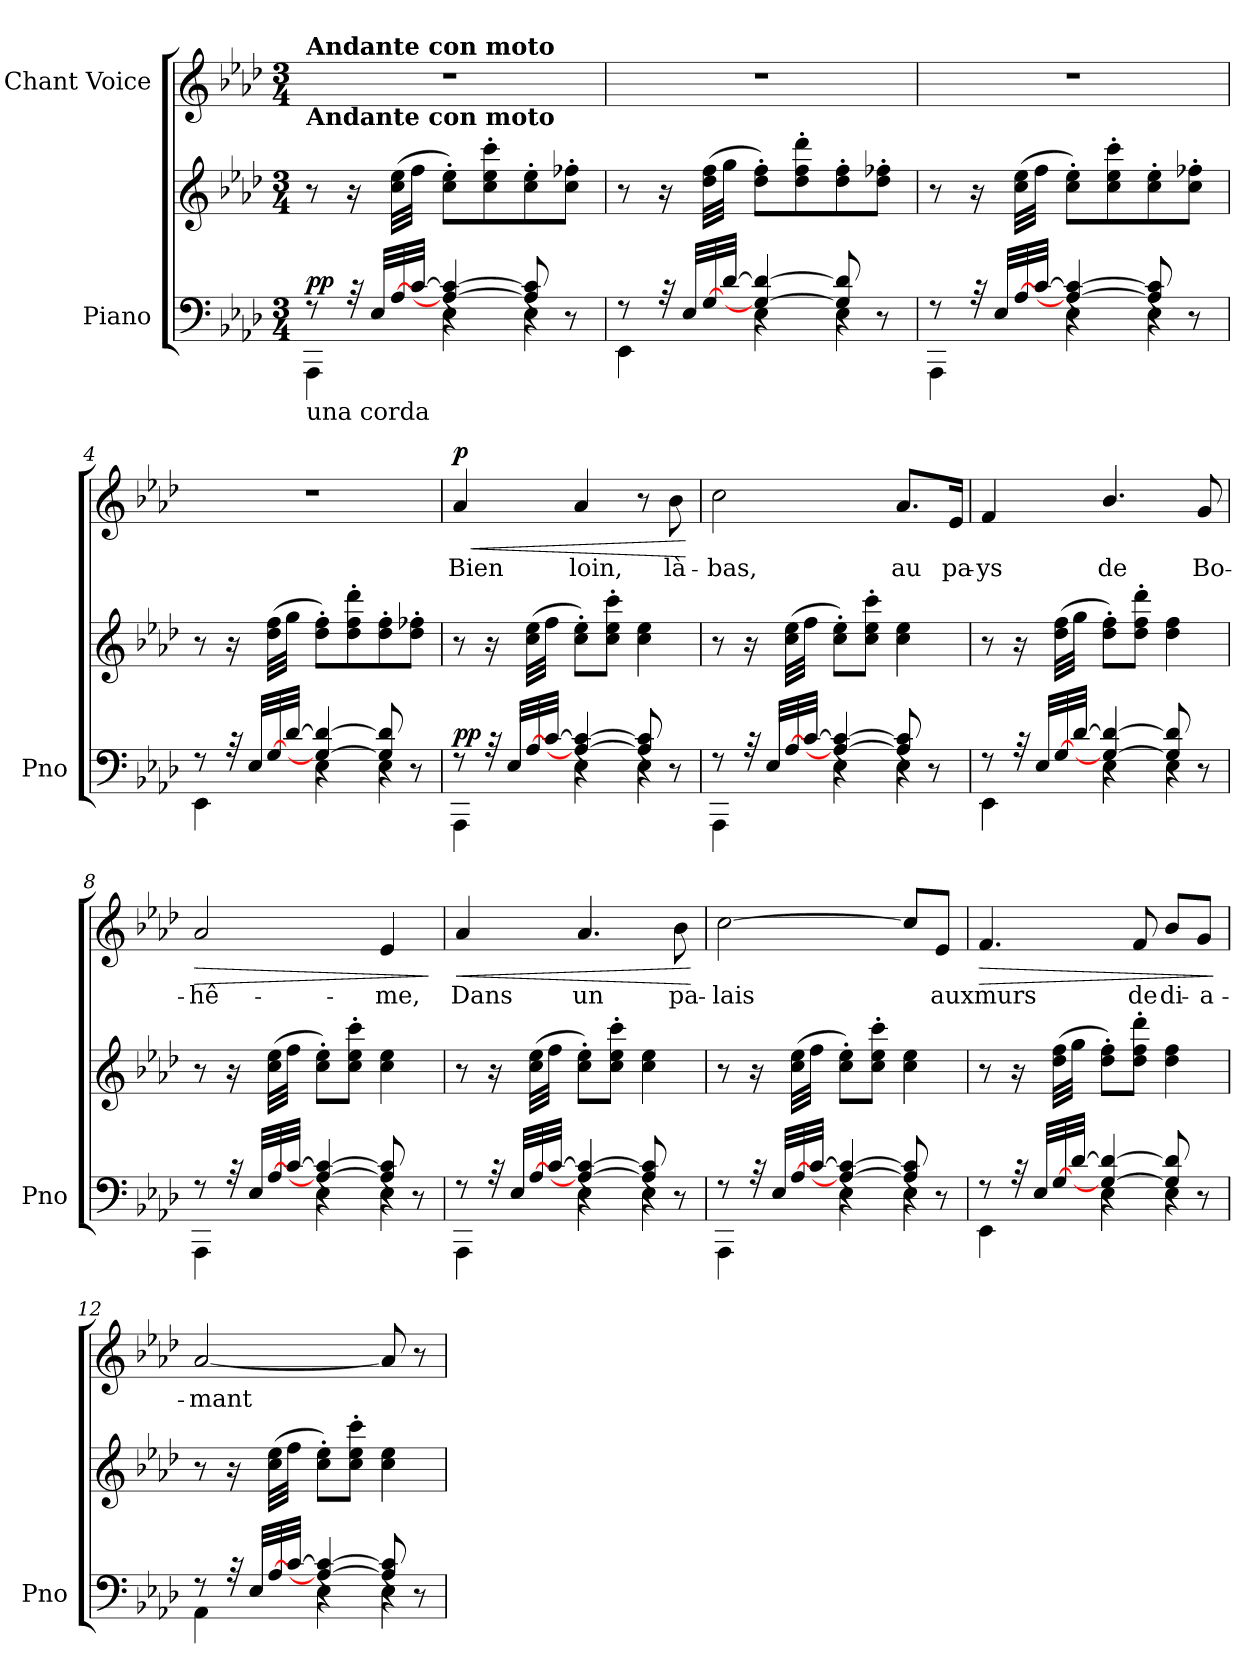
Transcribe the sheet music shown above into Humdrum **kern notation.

**kern	**kern	**dynam	**kern	**text	**dynam
*part2	*part2	*part2	*part1	*part1	*part1
*staff3	*staff2	*staff2/3	*staff1	*staff1	*staff1
*I"Piano	*	*	*I"Chant Voice	*	*
*I'Pno	*	*	*	*	*
*clefF4	*clefG2	*	*clefG2	*	*
*k[b-e-a-d-]	*k[b-e-a-d-]	*	*k[b-e-a-d-]	*	*
*M3/4	*M3/4	*	*M3/4	*	*
*MM69	*MM69	*	*MM69	*	*
=1	=1	=1	=1	=1	=1
*^	*	*	*	*	*
*	*^	*	*	*	*	*
!	!	!	!	!	!LO:TX:a:B:t=Andante con moto	!	!
!	!	!	!	!	!LO:TX:b:B:t=Andante con moto	!	!
!LO:TX:b:t=una corda	!	!	!	!	!	!	!
!	!	!	!	!LO:DY:a=2	!	!	!
8r	4AAA-\	4ryy	8r	pp	2.r	.	.
32r	.	.	16r	.	.	.	.
32E-/LLL	.	.	.	.	.	.	.
[<32A-/	.	.	(32cc\ 32ee-\LLL	.	.	.	.
[32c/JJJ	.	.	32ff\JJJ	.	.	.	.
4A-/_ 4c/_	4E-\	4r	8cc\' 8ee-\'L)	.	.	.	.
.	.	.	8cc\' 8ee-\' 8ccc\'	.	.	.	.
8A-/] 8c/]	4E-\	4r	8cc\' 8ee-\'	.	.	.	.
8r	.	.	8cc\' 8ff-X\'J	.	.	.	.
=2	=2	=2	=2	=2	=2	=2	=2
8r	4EE-\	4ryy	8r	.	2.r	.	.
32r	.	.	16r	.	.	.	.
32E-/LLL	.	.	.	.	.	.	.
[<32G/	.	.	(32dd-\ 32ff\LLL	.	.	.	.
[32d-/JJJ	.	.	32gg\JJJ	.	.	.	.
4G/_ 4d-/_	4E-\	4r	8dd-\' 8ff\'L)	.	.	.	.
.	.	.	8dd-\' 8ff\' 8ddd-\'	.	.	.	.
8G/] 8d-/]	4E-\	4r	8dd-\' 8ff\'	.	.	.	.
8r	.	.	8dd-\' 8ff-X\'J	.	.	.	.
=3	=3	=3	=3	=3	=3	=3	=3
8r	4AAA-\	4ryy	8r	.	2.r	.	.
32r	.	.	16r	.	.	.	.
32E-/LLL	.	.	.	.	.	.	.
[<32A-/	.	.	(32cc\ 32ee-\LLL	.	.	.	.
[32c/JJJ	.	.	32ff\JJJ	.	.	.	.
4A-/_ 4c/_	4E-\	4r	8cc\' 8ee-\'L)	.	.	.	.
.	.	.	8cc\' 8ee-\' 8ccc\'	.	.	.	.
8A-/] 8c/]	4E-\	4r	8cc\' 8ee-\'	.	.	.	.
8r	.	.	8cc\' 8ff-X\'J	.	.	.	.
=4	=4	=4	=4	=4	=4	=4	=4
8r	4EE-\	4ryy	8r	.	2.r	.	.
32r	.	.	16r	.	.	.	.
32E-/LLL	.	.	.	.	.	.	.
[<32G/	.	.	(32dd-\ 32ff\LLL	.	.	.	.
[32d-/JJJ	.	.	32gg\JJJ	.	.	.	.
4G/_ 4d-/_	4E-\	4r	8dd-\' 8ff\'L)	.	.	.	.
.	.	.	8dd-\' 8ff\' 8ddd-\'	.	.	.	.
8G/] 8d-/]	4E-\	4r	8dd-\' 8ff\'	.	.	.	.
8r	.	.	8dd-\' 8ff-X\'J	.	.	.	.
=5	=5	=5	=5	=5	=5	=5	=5
!	!	!	!	!LO:DY:a=2	!	!	!LO:HP:b
!	!	!	!	!	!	!	!LO:DY:n=1:a
8r	4AAA-\	4ryy	8r	pp	4a-/	Bien	< p
32r	.	.	16r	.	.	.	.
32E-/LLL	.	.	.	.	.	.	.
[<32A-/	.	.	(32cc\ 32ee-\LLL	.	.	.	.
[32c/JJJ	.	.	32ff\JJJ	.	.	.	.
4A-/_ 4c/_	4E-\	4r	8cc\' 8ee-\'L)	.	4a-/	loin,	.
.	.	.	8cc\' 8ee-\' 8ccc\'J	.	.	.	.
8A-/] 8c/]	4E-\	4r	4cc\ 4ee-\	.	8r	.	.
8r	.	.	.	.	8b-\	là-	.
*v	*v	*v	*	*	*	*	*
.	.	.	.	.	[
=6	=6	=6	=6	=6	=6
*^	*	*	*	*	*
*	*^	*	*	*	*	*
8r	4AAA-\	4ryy	8r	.	2cc\	-bas,	.
32r	.	.	16r	.	.	.	.
32E-/LLL	.	.	.	.	.	.	.
[<32A-/	.	.	(32cc\ 32ee-\LLL	.	.	.	.
[32c/JJJ	.	.	32ff\JJJ	.	.	.	.
4A-/_ 4c/_	4E-\	4r	8cc\' 8ee-\'L)	.	.	.	.
.	.	.	8cc\' 8ee-\' 8ccc\'J	.	.	.	.
8A-/] 8c/]	4E-\	4r	4cc\ 4ee-\	.	8.a-/L	au	.
8r	.	.	.	.	.	.	.
.	.	.	.	.	16e-/Jk	pa-	.
=7	=7	=7	=7	=7	=7	=7	=7
8r	4EE-\	4ryy	8r	.	4f/	-ys	.
32r	.	.	16r	.	.	.	.
32E-/LLL	.	.	.	.	.	.	.
[<32G/	.	.	(32dd-\ 32ff\LLL	.	.	.	.
[32d-/JJJ	.	.	32gg\JJJ	.	.	.	.
4G/_ 4d-/_	4E-\	4r	8dd-\' 8ff\'L)	.	4.b-/	de	.
.	.	.	8dd-\' 8ff\' 8ddd-\'J	.	.	.	.
8G/] 8d-/]	4E-\	4r	4dd-\ 4ff\	.	.	.	.
8r	.	.	.	.	8g/	Bo-	.
=8	=8	=8	=8	=8	=8	=8	=8
!	!	!	!	!	!	!	!LO:HP:b
8r	4AAA-\	4ryy	8r	.	2a-/	-hê-	>
32r	.	.	16r	.	.	.	.
32E-/LLL	.	.	.	.	.	.	.
[<32A-/	.	.	(32cc\ 32ee-\LLL	.	.	.	.
[32c/JJJ	.	.	32ff\JJJ	.	.	.	.
4A-/_ 4c/_	4E-\	4r	8cc\' 8ee-\'L)	.	.	.	.
.	.	.	8cc\' 8ee-\' 8ccc\'J	.	.	.	.
8A-/] 8c/]	4E-\	4r	4cc\ 4ee-\	.	4e-/	-me,	.
8r	.	.	.	.	.	.	.
*v	*v	*v	*	*	*	*	*
.	.	.	.	.	]
=9	=9	=9	=9	=9	=9
*^	*	*	*	*	*
*	*^	*	*	*	*	*
!	!	!	!	!	!	!	!LO:HP:b
8r	4AAA-\	4ryy	8r	.	4a-/	Dans	<
32r	.	.	16r	.	.	.	.
32E-/LLL	.	.	.	.	.	.	.
[<32A-/	.	.	(32cc\ 32ee-\LLL	.	.	.	.
[32c/JJJ	.	.	32ff\JJJ	.	.	.	.
4A-/_ 4c/_	4E-\	4r	8cc\' 8ee-\'L)	.	4.a-/	un	.
.	.	.	8cc\' 8ee-\' 8ccc\'J	.	.	.	.
8A-/] 8c/]	4E-\	4r	4cc\ 4ee-\	.	.	.	.
8r	.	.	.	.	8b-\	pa-	.
*v	*v	*v	*	*	*	*	*
.	.	.	.	.	[
=10	=10	=10	=10	=10	=10
*^	*	*	*	*	*
*	*^	*	*	*	*	*
8r	4AAA-\	4ryy	8r	.	[2cc\	-lais	.
32r	.	.	16r	.	.	.	.
32E-/LLL	.	.	.	.	.	.	.
[<32A-/	.	.	(32cc\ 32ee-\LLL	.	.	.	.
[32c/JJJ	.	.	32ff\JJJ	.	.	.	.
4A-/_ 4c/_	4E-\	4r	8cc\' 8ee-\'L)	.	.	.	.
.	.	.	8cc\' 8ee-\' 8ccc\'J	.	.	.	.
8A-/] 8c/]	4E-\	4r	4cc\ 4ee-\	.	8cc/L]	.	.
8r	.	.	.	.	8e-/J	aux	.
=11	=11	=11	=11	=11	=11	=11	=11
!	!	!	!	!	!	!	!LO:HP:b
8r	4EE-\	4ryy	8r	.	4.f/	murs	>
32r	.	.	16r	.	.	.	.
32E-/LLL	.	.	.	.	.	.	.
[<32G/	.	.	(32dd-\ 32ff\LLL	.	.	.	.
[32d-/JJJ	.	.	32gg\JJJ	.	.	.	.
4G/_ 4d-/_	4E-\	4r	8dd-\' 8ff\'L)	.	.	.	.
.	.	.	8dd-\' 8ff\' 8ddd-\'J	.	8f/	de	.
8G/] 8d-/]	4E-\	4r	4dd-\ 4ff\	.	8b-/L	di-	.
8r	.	.	.	.	8g/J	-a-	.
*v	*v	*v	*	*	*	*	*
.	.	.	.	.	]
=12	=12	=12	=12	=12	=12
*^	*	*	*	*	*
*	*^	*	*	*	*	*
8r	4AA-\	4ryy	8r	.	[2a-/	-mant	.
32r	.	.	16r	.	.	.	.
32E-/LLL	.	.	.	.	.	.	.
[<32A-/	.	.	(32cc\ 32ee-\LLL	.	.	.	.
[32c/JJJ	.	.	32ff\JJJ	.	.	.	.
4A-/_ 4c/_	4E-\	4r	8cc\' 8ee-\'L)	.	.	.	.
.	.	.	8cc\' 8ee-\' 8ccc\'J	.	.	.	.
8A-/] 8c/]	4E-\	4r	4cc\ 4ee-\	.	8a-/]	.	.
8r	.	.	.	.	8r	.	.
*v	*v	*v	*	*	*	*	*
=	=	=	=	=	=
*-	*-	*-	*-	*-	*-
